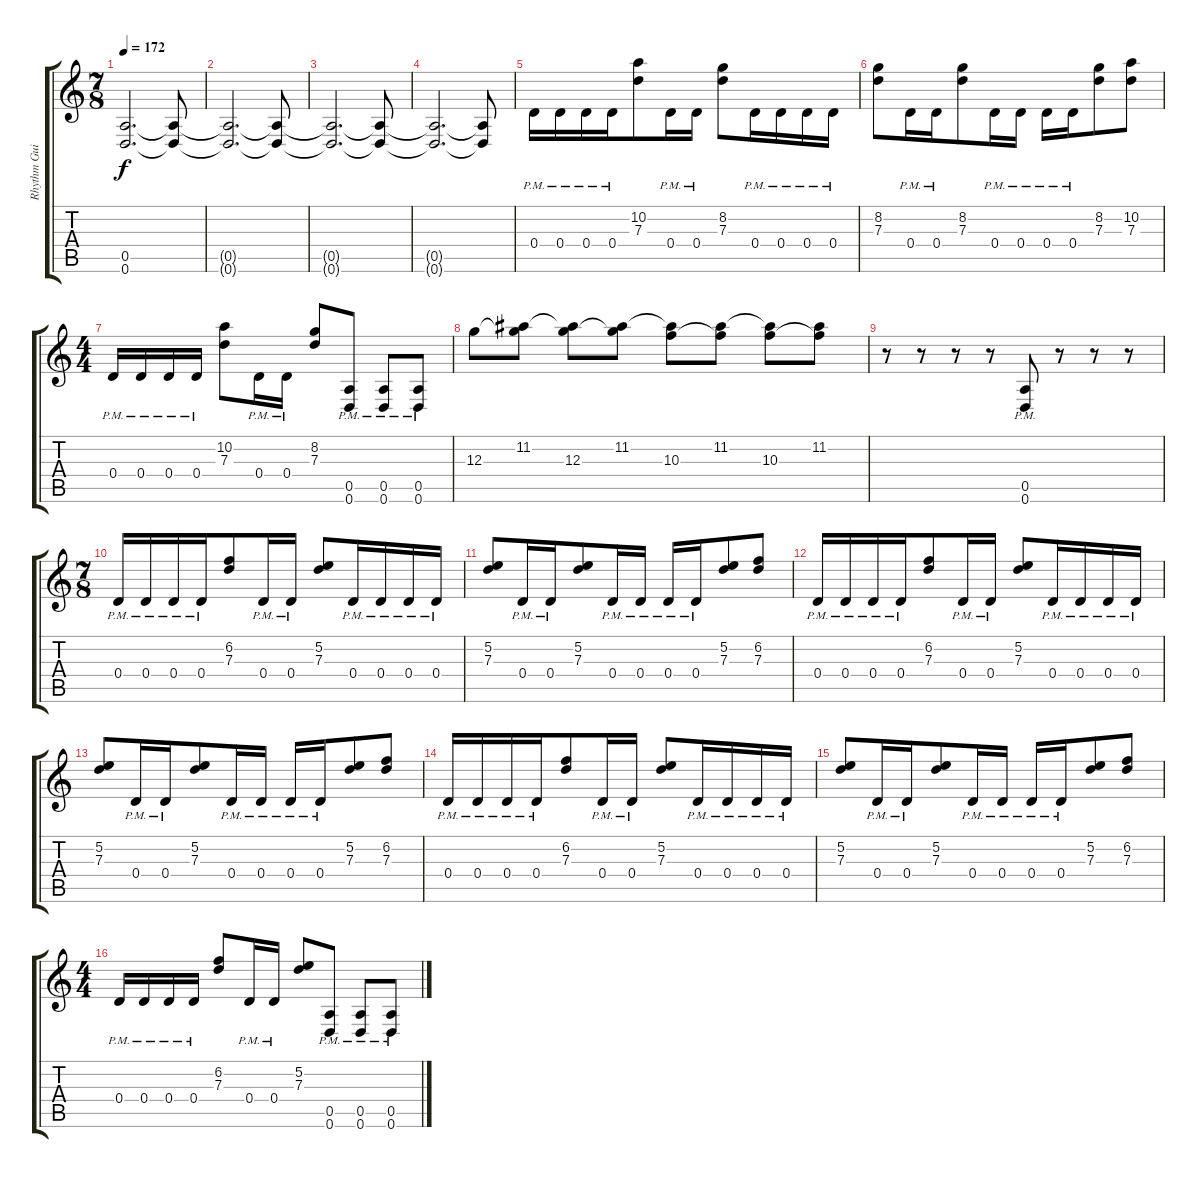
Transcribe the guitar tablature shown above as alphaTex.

\track ("Rhythm Guitar 2" "Rhythm Gui") {instrument distortionguitar}
\staff {score tabs}
\tuning (E4 B3 G3 D3 A2 D2) {hide}
\ts (7 8)
\tempo 172
\clef g2
\ks c
(0.5 0.6).2{d dy f instrument distortionguitar} (0.5{t} 0.6{t}).8 |
(0.5{t} 0.6{t}).2{d} (0.5{t} 0.6{t}).8 |
(0.5{t} 0.6{t}).2{d} (0.5{t} 0.6{t}).8 |
(0.5{t} 0.6{t}).2{d} (0.5{t} 0.6{t}).8 |
0.4{pm}.16 0.4{pm}.16 0.4{pm}.16 0.4{pm}.16 (10.2 7.3).8 0.4{pm}.16 0.4{pm}.16 (8.2 7.3).8 0.4{pm}.16 0.4{pm}.16 0.4{pm}.16 0.4{pm}.16 |
(8.2 7.3).8 0.4{pm}.16 0.4{pm}.16 (8.2 7.3).8 0.4{pm}.16 0.4{pm}.16 0.4{pm}.16 0.4{pm}.16 (8.2 7.3).8 (10.2 7.3).8 |
\ts (4 4)
0.4{pm}.16 0.4{pm}.16 0.4{pm}.16 0.4{pm}.16 (10.2 7.3).8 0.4{pm}.16 0.4{pm}.16 (8.2 7.3).8 (0.5{pm} 0.6{pm}).8 (0.5{pm} 0.6{pm}).8 (0.5{pm} 0.6{pm}).8 |
12.3.8 (11.2 12.3{t}).8 (11.2{t} 12.3).8 (11.2 12.3{t}).8 (11.2{t} 10.3).8 (11.2 10.3{t}).8 (11.2{t} 10.3).8 (11.2 10.3{t}).8 |
r.8 r.8 r.8 r.8 (0.5{pm} 0.6{pm}).8 r.8 r.8 r.8 |
\ts (7 8)
0.4{pm}.16 0.4{pm}.16 0.4{pm}.16 0.4{pm}.16 (6.2 7.3).8 0.4{pm}.16 0.4{pm}.16 (5.2 7.3).8 0.4{pm}.16 0.4{pm}.16 0.4{pm}.16 0.4{pm}.16 |
(5.2 7.3).8 0.4{pm}.16 0.4{pm}.16 (5.2 7.3).8 0.4{pm}.16 0.4{pm}.16 0.4{pm}.16 0.4{pm}.16 (5.2 7.3).8 (6.2 7.3).8 |
0.4{pm}.16 0.4{pm}.16 0.4{pm}.16 0.4{pm}.16 (6.2 7.3).8 0.4{pm}.16 0.4{pm}.16 (5.2 7.3).8 0.4{pm}.16 0.4{pm}.16 0.4{pm}.16 0.4{pm}.16 |
(5.2 7.3).8 0.4{pm}.16 0.4{pm}.16 (5.2 7.3).8 0.4{pm}.16 0.4{pm}.16 0.4{pm}.16 0.4{pm}.16 (5.2 7.3).8 (6.2 7.3).8 |
0.4{pm}.16 0.4{pm}.16 0.4{pm}.16 0.4{pm}.16 (6.2 7.3).8 0.4{pm}.16 0.4{pm}.16 (5.2 7.3).8 0.4{pm}.16 0.4{pm}.16 0.4{pm}.16 0.4{pm}.16 |
(5.2 7.3).8 0.4{pm}.16 0.4{pm}.16 (5.2 7.3).8 0.4{pm}.16 0.4{pm}.16 0.4{pm}.16 0.4{pm}.16 (5.2 7.3).8 (6.2 7.3).8 |
\ts (4 4)
0.4{pm}.16 0.4{pm}.16 0.4{pm}.16 0.4{pm}.16 (6.2 7.3).8 0.4{pm}.16 0.4{pm}.16 (5.2 7.3).8 (0.5{pm} 0.6{pm}).8 (0.5{pm} 0.6{pm}).8 (0.5{pm} 0.6{pm}).8
